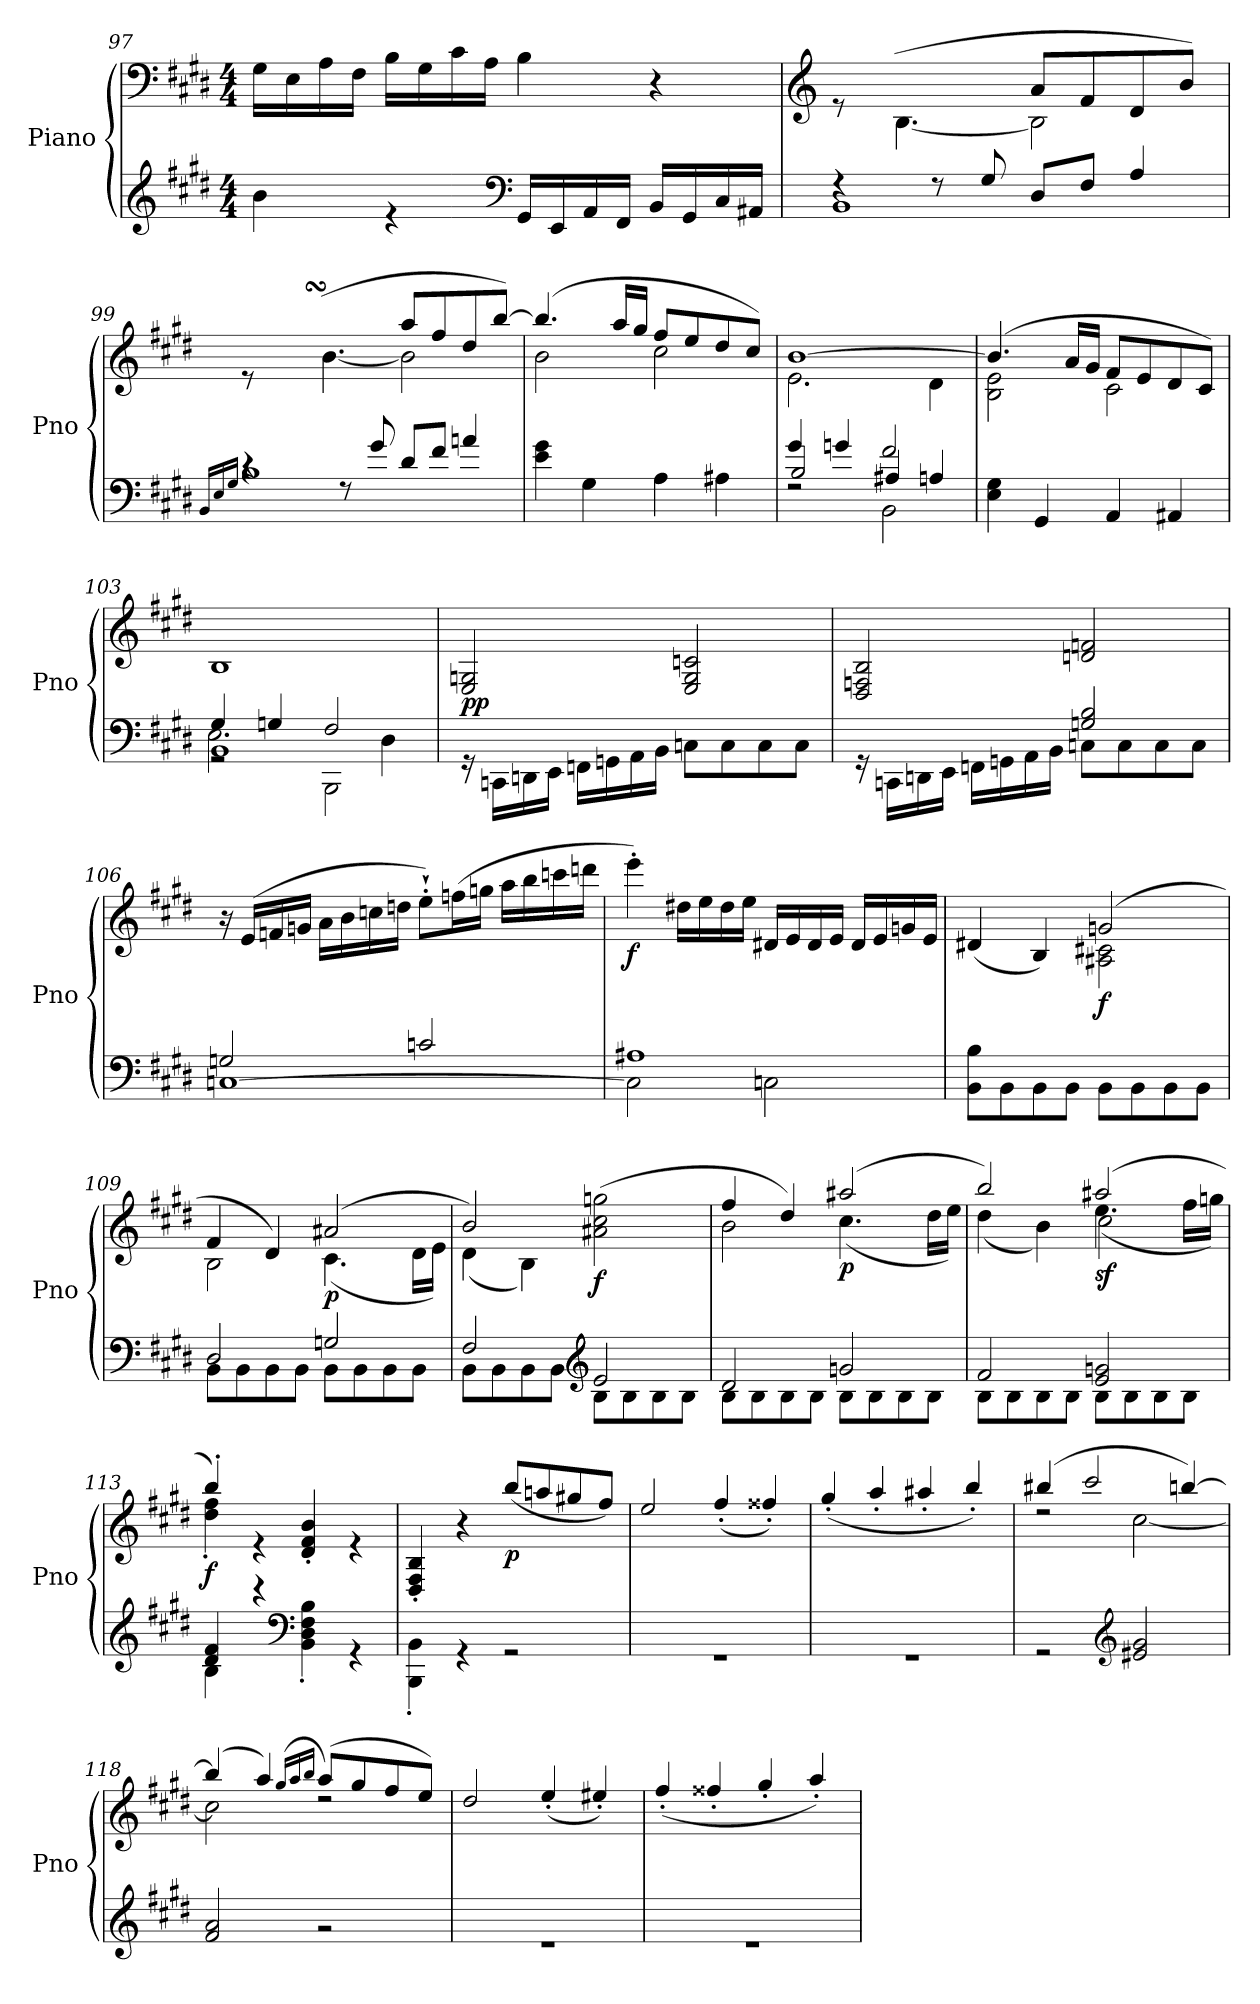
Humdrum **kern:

**kern	**kern	**dynam
*part1	*part1	*part1
*staff2	*staff1	*staff1/2
*I"Piano	*	*
*I'Pno	*	*
!!LO:PB:g=z
*clefG2	*clefF4	*
*k[f#c#g#d#]	*k[f#c#g#d#]	*
*M4/4	*M4/4	*
=97	=97	=97
*^	*	*
1ryy	4b\	16G#\LL	.
.	.	16E\	.
.	.	16A\	.
.	.	16F#\JJ	.
.	4r	16B\LL	.
.	.	16G#\	.
.	.	16c#\	.
.	.	16A\JJ	.
*clefF4	*	*	*
.	16GG#/LL	4B\	.
.	16EE/	.	.
.	16AA/	.	.
.	16FF#/JJ	.	.
.	16BB/LL	4r	.
.	16GG#/	.	.
.	16C#/	.	.
.	16AA#X/JJ	.	.
*v	*v	*	*
=98	=98	=98
*	*clefG2	*
*^	*^	*
*	*^	*	*	*
1ryy	4rF	1BB	8re	8ryy	.
.	.	.	(>8B/Lyy	[4.B\	.
.	8rF	.	8g#/	.	.
.	8G#/	.	8e/J	.	.
.	8D#/L	.	8a/L	2B\]	.
.	8F#/J	.	8f#/	.	.
.	4A/	.	8d#/	.	.
.	.	.	8b/J)	.	.
=99	=99	=99	=99	=99	=99
.	.	16qBB/LL	.	.	.
.	.	16qE/	.	.	.
.	.	16qG#/JJ	.	.	.
*Xtuplet	*	*	*	*	*
24cc#!LLyy	4rc	1B	8re	8ryy	.
24b!yy	.	.	.	.	.
24a#X!JJyy	.	.	.	.	.
2..ryy	.	.	(>8bsSSS/Lyy	[4.b\	.
.	8rF	.	8gg#/	.	.
.	8g#/	.	8ee/J	.	.
.	8d#/L	.	8aa/L	2b\]	.
.	8f#/J	.	8ff#/	.	.
.	4an/	.	8dd#/	.	.
.	.	.	[8bb/J)	.	.
*	*v	*v	*	*	*
!!LO:LB:g=z	!!
=100	=100	=100	=100	=100
1ryy	4e\ 4g#\	(>4.bb/]	2b\	.
.	4G#\	.	.	.
.	.	16aa/LL	.	.
.	.	16gg#/JJ	.	.
.	4A\	8ff#/L	2cc#\	.
.	.	8ee/	.	.
.	4A#X\	8dd#/	.	.
.	.	8cc#/J)	.	.
=101	=101	=101	=101	=101
*	*^	*	*	*
4g#/	2B/	2rF	[1b	2.e\	.
4gn/	.	.	.	.	.
2f#/	4A#X/	2BB\	.	.	.
.	4An/	.	.	4d#\	.
*	*v	*v	*	*	*
=102	=102	=102	=102	=102
1ryy	4E\ 4G#\	(>4.b/]	2B\ 2e\	.
.	4GG#/	.	.	.
.	.	16a/LL	.	.
.	.	16g#/JJ	.	.
.	4AA/	8f#/L	2c#\	.
.	.	8e/	.	.
.	4AA#X/	8d#/	.	.
.	.	8c#/J)	.	.
*	*	*v	*v	*
=103	=103	=103	=103
*^	*^	*	*
4G#/	1BB	2.E\	2rGG	1B	.
4Gn/	.	.	.	.	.
2F#/	.	.	2BBB\	.	.
.	.	4D#\	.	.	.
*	*	*v	*v	*	*
!!LO:LB:g=z
=104	=104	=104	=104	=104
!	!	!	!	!LO:DY:b
*	*v	*v	*	*
1ryy	16rGG	2E/ 2Gn/	pp
.	16CCn\LL	.	.
.	16DDn\	.	.
.	16EE\JJ	.	.
.	16FFn\LL	.	.
.	16GGn\	.	.
.	16AA\	.	.
.	16BB\JJ	.	.
.	8Cn\L	2E/ 2G/ 2cn/	.
.	8C\	.	.
.	8C\	.	.
.	8C\J	.	.
=105	=105	=105	=105
2ryy	16rGG	2D#/ 2Fn/ 2B/	.
.	16CCn\LL	.	.
.	16DDn\	.	.
.	16EE\JJ	.	.
.	16FFn\LL	.	.
.	16GGn\	.	.
.	16AA\	.	.
.	16BB\JJ	.	.
2Gn/ 2B/	8Cn\L	2dn/ 2fn/	.
.	8C\	.	.
.	8C\	.	.
.	8C\J	.	.
!!LO:LB:g=z
=106	=106	=106	=106
*	*^	*	*
1ryy	2Gn/	[1Cn	16r	.
!	!	!	!	!LO:DY:b
.	.	.	(>16e/LL	other-dynamics
.	.	.	16fn/	.
.	.	.	16gn/JJ	.
.	.	.	16a\LL	.
.	.	.	16b\	.
.	.	.	16ccn\	.
.	.	.	16ddn\JJ	.
.	2cn/	.	8ee'`\L)	.
.	.	.	(>16ffn\L	.
.	.	.	16ggn\JJ	.
.	.	.	16aa\LL	.
.	.	.	16bb\	.
.	.	.	16cccn\	.
.	.	.	16dddn\JJ	.
=107	=107	=107	=107	=107
!	!	!	!	!LO:DY:b
1ryy	1A#X	2C\]	4eee'\)	f
.	.	.	16dd#X\LL	.
.	.	.	16ee\	.
.	.	.	16dd#\	.
.	.	.	16ee\JJ	.
.	.	2Cn\	16d#X/LL	.
.	.	.	16e/	.
.	.	.	16d#/	.
.	.	.	16e/JJ	.
.	.	.	16d#/LL	.
.	.	.	16e/	.
.	.	.	16gn/	.
.	.	.	16e/JJ	.
*	*v	*v	*	*
!!LO:LB:g=z
=108	=108	=108	=108
*	*	*^	*
1ryy	8BB\ 8B\L	(>4d#X/	2ryy	.
.	8BB\	.	.	.
.	8BB\	4B/)	.	.
.	8BB\J	.	.	.
!	!	!	!	!LO:DY:b
.	8BB\L	(>2gn/	2A#X\ 2c#X\	f
.	8BB\	.	.	.
.	8BB\	.	.	.
.	8BB\J	.	.	.
=109	=109	=109	=109	=109
*	*^	*	*	*
1ryy	2D#/	8BB\L	4f#/	2B\	.
.	.	8BB\	.	.	.
.	.	8BB\	4d#/)	.	.
.	.	8BB\J	.	.	.
!	!	!	!	!	!LO:DY:b
.	2Gn/	8BB\L	(>2a#X/	(<4.c#\	p
.	.	8BB\	.	.	.
.	.	8BB\	.	.	.
.	.	8BB\J	.	16d#\LL	.
.	.	.	.	16e\JJ)	.
=110	=110	=110	=110	=110	=110
1ryy	2F#/	8BB\L	2b/)	(<4d#\	.
.	.	8BB\	.	.	.
.	.	8BB\	.	4B\)	.
.	.	8BB\J	.	.	.
*clefG2	*	*	*	*	*
!	!	!	!	!	!LO:DY:b
.	2e/	8B\L	(>2a#X\ 2cc#\ 2ggn\	2ryy	f
.	.	8B\	.	.	.
.	.	8B\	.	.	.
.	.	8B\J	.	.	.
=111	=111	=111	=111	=111	=111
1ryy	2d#/	8B\L	4ff#/	2b\	.
.	.	8B\	.	.	.
.	.	8B\	4dd#/)	.	.
.	.	8B\J	.	.	.
!	!	!	!	!	!LO:DY:b
.	2gn/	8B\L	(>2aa#X/	(<4.cc#\	p
.	.	8B\	.	.	.
.	.	8B\	.	.	.
.	.	8B\J	.	16dd#\LL	.
.	.	.	.	16ee\JJ)	.
!!LO:PB:g=z
=112	=112	=112	=112	=112	=112
*	*	*	*	*^	*
1ryy	2f#/	8B\L	2bb/)	(<4dd#\	2ryy	.
.	.	8B\	.	.	.	.
.	.	8B\	.	4b\)	.	.
.	.	8B\J	.	.	.	.
!	!	!	!	!	!	!LO:DY:b
.	2e/ 2gn/	8B\L	(>2aa#X/	(>4.ee\	2cc#\	sf
.	.	8B\	.	.	.	.
.	.	8B\	.	.	.	.
.	.	8B\J	.	16ff#\LL	.	.
.	.	.	.	16ggn\JJ)	.	.
*	*	*	*	*v	*v	*
=113	=113	=113	=113	=113	=113
!	!	!	!	!	!LO:DY:b
1ryy	4d#/' 4f#/'	4B'\	4bb'/)	4dd#\' 4ff#\'	f
.	4rccc	2.ryy	4re	2.ryy	.
*clefF4	*	*	*	*	*
.	4BB\' 4D#\' 4F#\' 4B\'	.	4d#/' 4f#/' 4b/'	.	.
.	4rGG	.	4re	.	.
*	*v	*v	*	*	*
*	*	*v	*v	*
=114	=114	=114	=114
1ryy	4BBB\' 4BB\'	4D#/' 4F#/' 4B/'	.
.	4r	4r	.
!	!	!	!LO:DY:b
.	2r	(<8bb/L	p
.	.	8aan/	.
.	.	8gg#X/	.
.	.	8ff#/J)	.
=115	=115	=115	=115
1ryy	1r	2ee/	.
.	.	(<4ff#'/	.
.	.	4ff##X'/)	.
=116	=116	=116	=116
1ryy	1r	(<4gg#'/	.
.	.	4aa'/	.
.	.	4aa#X'/	.
.	.	4bb'/)	.
=117	=117	=117	=117
*	*	*^	*
1ryy	2r	(>4bb#X/	2rdd	.
.	.	2ccc#/	.	.
*clefG2	*	*	*	*
.	2e#X/ 2g#/	.	[2cc#\	.
.	.	[4bbn/)	.	.
!!LO:LB:g=z	!!
=118	=118	=118	=118	=118
1ryy	2f#/ 2a/	(>4bb/]	2cc#\]	.
.	.	4aa/)	.	.
.	.	(<16qgg#/LL	.	.
.	.	16qaa/	.	.
.	.	16qbb/JJ	.	.
.	2r	(>8aa/L)	2rdd	.
.	.	8gg#/	.	.
.	.	8ff#/	.	.
.	.	8ee/J)	.	.
*	*	*v	*v	*
=119	=119	=119	=119
1ryy	1r	2dd#/	.
.	.	(<4ee'/	.
.	.	4ee#X'/)	.
=120	=120	=120	=120
1ryy	1r	(<4ff#'/	.
.	.	4ff##X'/	.
.	.	4gg#'/	.
.	.	4aa'/)	.
*v	*v	*	*
=	=	=
*-	*-	*-
